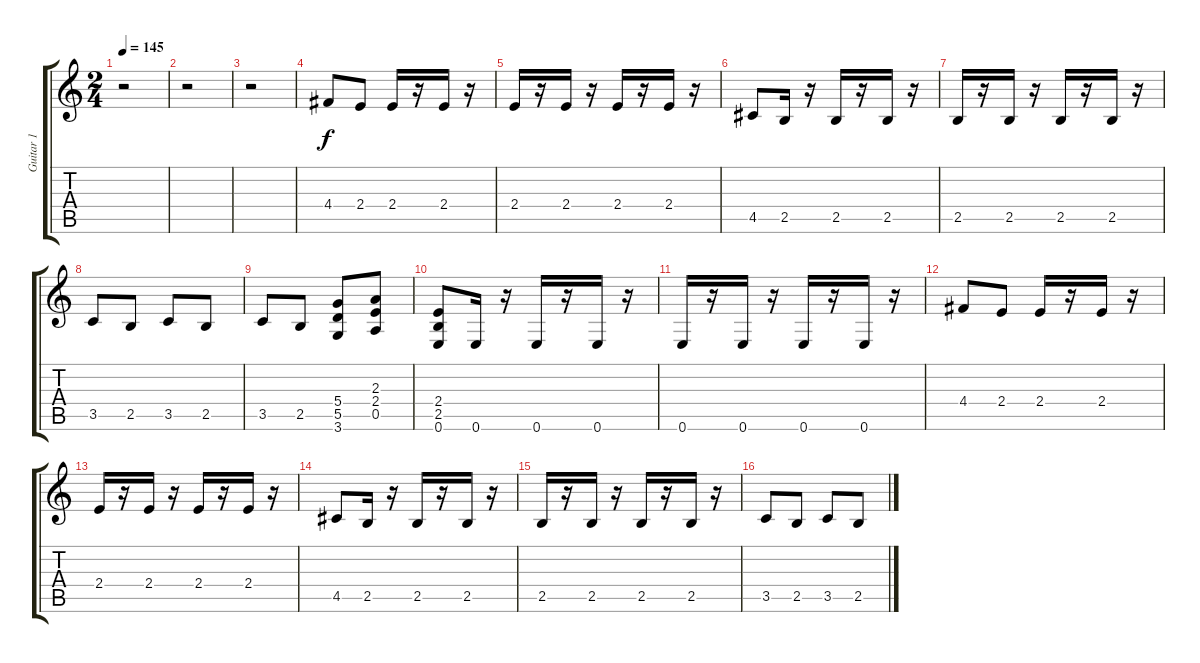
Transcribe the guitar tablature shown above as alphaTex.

\track ("Guitar 1" "Guitar 1") {instrument distortionguitar}
\staff {score tabs}
\tuning (E4 B3 G3 D3 A2 E2) {hide}
\ts (2 4)
\tempo 145
\clef g2
\ks c
r.2{dy f instrument distortionguitar} |
r.2 |
r.2 |
4.4.8 2.4.8 2.4.16 r.16 2.4.16 r.16 |
2.4.16 r.16 2.4.16 r.16 2.4.16 r.16 2.4.16 r.16 |
4.5.8 2.5.16 r.16 2.5.16 r.16 2.5.16 r.16 |
2.5.16 r.16 2.5.16 r.16 2.5.16 r.16 2.5.16 r.16 |
3.5.8 2.5.8 3.5.8 2.5.8 |
3.5.8 2.5.8 (5.4 5.5 3.6).8 (2.3 2.4 0.5).8 |
(2.4 2.5 0.6).8 0.6.16 r.16 0.6.16 r.16 0.6.16 r.16 |
0.6.16 r.16 0.6.16 r.16 0.6.16 r.16 0.6.16 r.16 |
4.4.8 2.4.8 2.4.16 r.16 2.4.16 r.16 |
2.4.16 r.16 2.4.16 r.16 2.4.16 r.16 2.4.16 r.16 |
4.5.8 2.5.16 r.16 2.5.16 r.16 2.5.16 r.16 |
2.5.16 r.16 2.5.16 r.16 2.5.16 r.16 2.5.16 r.16 |
3.5.8 2.5.8 3.5.8 2.5.8
